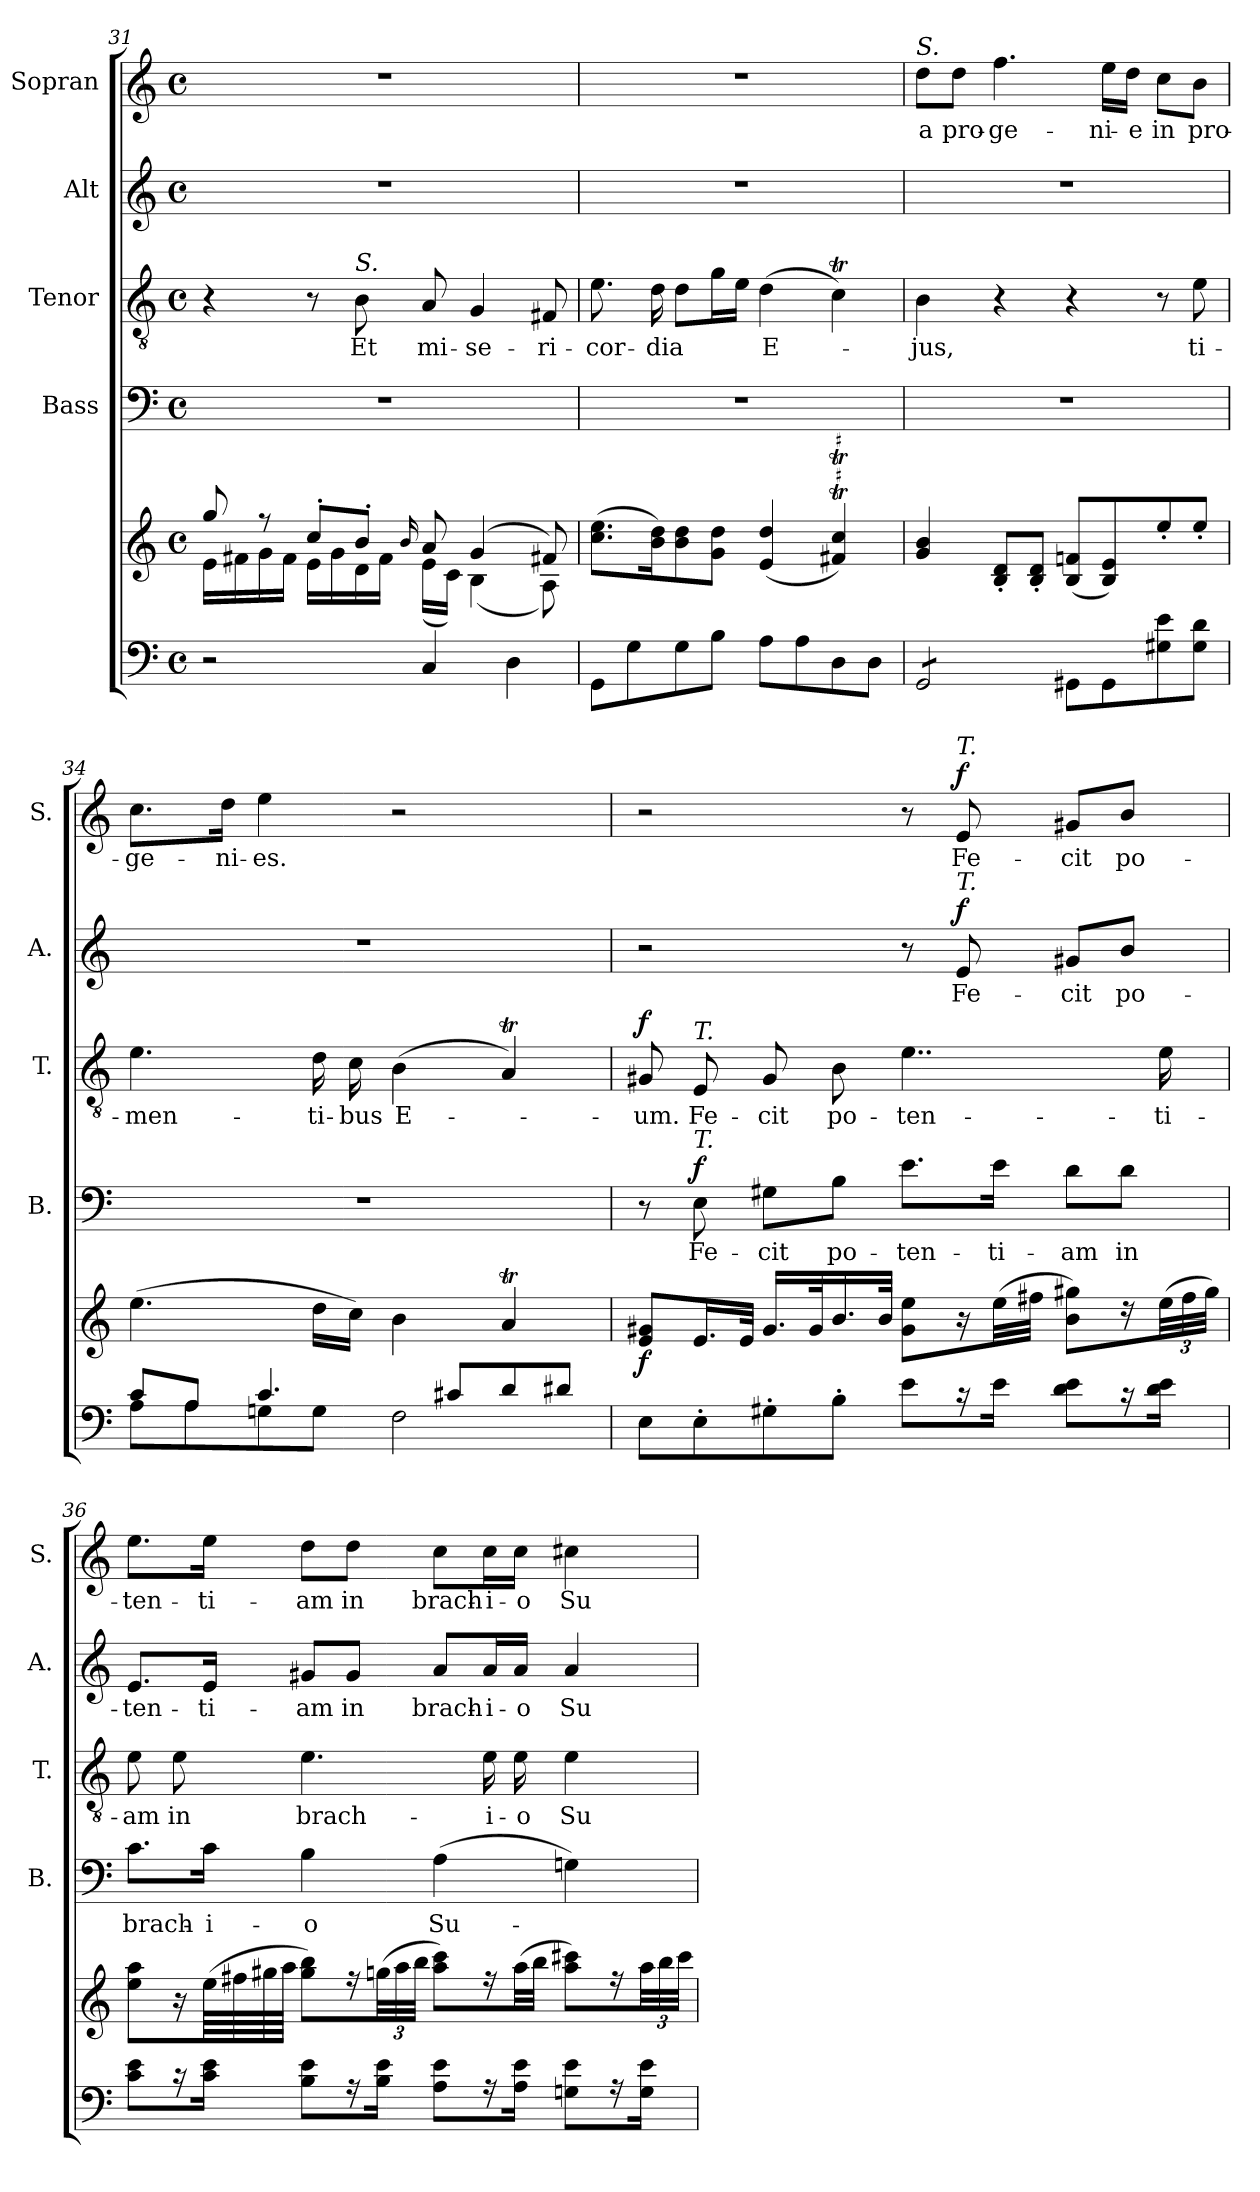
**kern	**kern	**dynam	**kern	**text	**dynam	**kern	**text	**dynam	**kern	**text	**dynam	**kern	**text	**dynam
*part5	*part5	*part5	*part4	*part4	*part4	*part3	*part3	*part3	*part2	*part2	*part2	*part1	*part1	*part1
*staff6	*staff5	*staff5/6	*staff4	*staff4	*staff4	*staff3	*staff3	*staff3	*staff2	*staff2	*staff2	*staff1	*staff1	*staff1
*	*	*	*I"Bass	*	*	*I"Tenor	*	*	*I"Alt	*	*	*I"Sopran	*	*
*	*	*	*I'B.	*	*	*I'T.	*	*	*I'A.	*	*	*I'S.	*	*
!!LO:LB:g=z
*clefF4	*clefG2	*	*clefF4	*	*	*clefGv2	*	*	*clefG2	*	*	*clefG2	*	*
*k[]	*k[]	*	*k[]	*	*	*k[]	*	*	*k[]	*	*	*k[]	*	*
*C:	*C:	*	*C:	*	*	*C:	*	*	*C:	*	*	*C:	*	*
*M4/4	*M4/4	*	*M4/4	*	*	*M4/4	*	*	*M4/4	*	*	*M4/4	*	*
*met(c)	*met(c)	*	*met(c)	*	*	*met(c)	*	*	*met(c)	*	*	*met(c)	*	*
=31	=31	=31	=31	=31	=31	=31	=31	=31	=31	=31	=31	=31	=31	=31
*	*^	*	*	*	*	*	*	*	*	*	*	*	*	*
2r	8gg/	16e\LL	.	1r	.	.	4r	.	.	1r	.	.	1r	.	.
.	.	16f#X\	.	.	.	.	.	.	.	.	.	.	.	.	.
.	8rff	16g\	.	.	.	.	.	.	.	.	.	.	.	.	.
.	.	16f#\JJ	.	.	.	.	.	.	.	.	.	.	.	.	.
.	8cc'>/L	16e\LL	.	.	.	.	8r	.	.	.	.	.	.	.	.
.	.	16g\	.	.	.	.	.	.	.	.	.	.	.	.	.
!	!	!	!	!	!	!	!LO:TX:a:i:t=S.	!	!	!	!	!	!	!	!
!	!	!	!	!	!	!	!	!LO:LY:b	!	!	!	!	!	!	!
.	8b'>/J	16d\	.	.	.	.	8B\	Et	.	.	.	.	.	.	.
.	.	16f#\JJ	.	.	.	.	.	.	.	.	.	.	.	.	.
.	16qqb/	.	.	.	.	.	.	.	.	.	.	.	.	.	.
!	!	!	!	!	!	!	!	!LO:LY:b	!	!	!	!	!	!	!
4C/	8a/	(<16e\LL	.	.	.	.	8A/	mi-	.	.	.	.	.	.	.
.	.	16c\JJ)	.	.	.	.	.	.	.	.	.	.	.	.	.
!	!	!	!	!	!	!	!	!LO:LY:b	!	!	!	!	!	!	!
.	(4g/	(<4B\	.	.	.	.	4G/	-se-	.	.	.	.	.	.	.
4D\	.	.	.	.	.	.	.	.	.	.	.	.	.	.	.
!	!	!	!	!	!	!	!	!LO:LY:b	!	!	!	!	!	!	!
.	8f#X/)	8A\)	.	.	.	.	8F#X/	-ri-	.	.	.	.	.	.	.
=32	=32	=32	=32	=32	=32	=32	=32	=32	=32	=32	=32	=32	=32	=32	=32
!	!	!	!	!	!	!	!	!LO:LY:b	!	!	!	!	!	!	!
*	*v	*v	*	*	*	*	*	*	*	*	*	*	*	*	*
8GG\L	(>8.cc\ 8.ee\L	.	1r	.	.	8.e\	-cor-	.	1r	.	.	1r	.	.
8G\	.	.	.	.	.	.	.	.	.	.	.	.	.	.
!	!	!	!	!	!	!	!LO:LY:b	!	!	!	!	!	!	!
.	16b\ 16dd\k)	.	.	.	.	16d\	-dia	.	.	.	.	.	.	.
8G\	8b\ 8dd\	.	.	.	.	8d\L	.	.	.	.	.	.	.	.
8B\J	8g\ 8dd\J	.	.	.	.	16g\L	.	.	.	.	.	.	.	.
.	.	.	.	.	.	16e\JJ	.	.	.	.	.	.	.	.
!	!	!	!	!	!	!	!LO:LY:b	!	!	!	!	!	!	!
8A\L	(<4e/ 4dd/	.	.	.	.	(>4d\	E-	.	.	.	.	.	.	.
8A\	.	.	.	.	.	.	.	.	.	.	.	.	.	.
8D\	4f#X/T 4cc/T)	.	.	.	.	4cT\)	.	.	.	.	.	.	.	.
8D\J	.	.	.	.	.	.	.	.	.	.	.	.	.	.
=33	=33	=33	=33	=33	=33	=33	=33	=33	=33	=33	=33	=33	=33	=33
!	!	!	!	!	!	!	!	!	!	!	!	!LO:TX:a:i:t=S.	!	!
!	!	!	!	!	!	!	!LO:LY:b	!	!	!	!	!	!LO:LY:b	!
*tremolo	*	*	*	*	*	*	*	*	*	*	*	*	*	*
8GG/L	4g/ 4b/	.	1r	.	.	4B\	-jus,	.	1r	.	.	8dd\L	a	.
!	!	!	!	!	!	!	!	!	!	!	!	!	!LO:LY:b	!
8GG/	.	.	.	.	.	.	.	.	.	.	.	8dd\J	pro-	.
!	!	!	!	!	!	!	!	!	!	!	!	!	!LO:LY:b	!
8GG/	8B/'< 8d/'<L	.	.	.	.	4r	.	.	.	.	.	4.ff\	-ge-	.
8GG/J	8B/'< 8d/'<J	.	.	.	.	.	.	.	.	.	.	.	.	.
*Xtremolo	*	*	*	*	*	*	*	*	*	*	*	*	*	*
8GG#X\L	(<8B/ 8fn/L	.	.	.	.	4r	.	.	.	.	.	.	.	.
!	!	!	!	!	!	!	!	!	!	!	!	!	!LO:LY:b	!
8GG#\	8B/ 8e/)	.	.	.	.	.	.	.	.	.	.	16ee\LL	-ni-	.
!	!	!	!	!	!	!	!	!	!	!	!	!	!LO:LY:b	!
.	.	.	.	.	.	.	.	.	.	.	.	16dd\JJ	-e	.
!	!	!	!	!	!	!	!	!	!	!	!	!	!LO:LY:b	!
8G#X\ 8e\	8ee'</	.	.	.	.	8r	.	.	.	.	.	8cc\L	in	.
!	!	!	!	!	!	!	!LO:LY:b	!	!	!	!	!	!LO:LY:b	!
8G#\ 8d\J	8ee'</J	.	.	.	.	8e\	ti-	.	.	.	.	8b\J	pro-	.
=34	=34	=34	=34	=34	=34	=34	=34	=34	=34	=34	=34	=34	=34	=34
*^	*	*	*	*	*	*	*	*	*	*	*	*	*	*
!	!	!	!	!	!	!	!	!LO:LY:b	!	!	!	!	!	!LO:LY:b	!
8c/L	8A\L	(>4.ee\	.	1r	.	.	4.e\	-men-	.	1r	.	.	8.cc\L	-ge-	.
8A/J	8A\	.	.	.	.	.	.	.	.	.	.	.	.	.	.
!	!	!	!	!	!	!	!	!	!	!	!	!	!	!LO:LY:b	!
.	.	.	.	.	.	.	.	.	.	.	.	.	16dd\Jk	-ni-	.
!	!	!	!	!	!	!	!	!	!	!	!	!	!	!LO:LY:b	!
4.c/	8Gn\	.	.	.	.	.	.	.	.	.	.	.	4ee\	-es.	.
!	!	!	!	!	!	!	!	!LO:LY:b	!	!	!	!	!	!	!
.	8G\J	16dd\LL	.	.	.	.	16d\	-ti-	.	.	.	.	.	.	.
!	!	!	!	!	!	!	!	!LO:LY:b	!	!	!	!	!	!	!
.	.	16cc\JJ)	.	.	.	.	16c\	-bus	.	.	.	.	.	.	.
!	!	!	!	!	!	!	!	!LO:LY:b	!	!	!	!	!	!	!
.	2F\	4b\	.	.	.	.	(>4B\	E-	.	.	.	.	2r	.	.
8c#X/L	.	.	.	.	.	.	.	.	.	.	.	.	.	.	.
8d/	.	4aT/	.	.	.	.	4AT/)	.	.	.	.	.	.	.	.
8d#X/J	.	.	.	.	.	.	.	.	.	.	.	.	.	.	.
*v	*v	*	*	*	*	*	*	*	*	*	*	*	*	*	*
!!LO:PB:g=z
=35	=35	=35	=35	=35	=35	=35	=35	=35	=35	=35	=35	=35	=35	=35
!	!	!LO:DY:b	!	!	!	!	!LO:LY:b	!LO:DY:a	!	!	!	!	!	!
8E\L	8e/ 8g#X/L	f	8r	.	.	8G#X/	-um.	f	2r	.	.	2r	.	.
!	!	!	!	!	!	!LO:TX:a:i:t=T.	!	!	!	!	!	!	!	!
!	!	!	!LO:TX:a:i:t=T.	!	!	!	!	!	!	!	!	!	!	!
!	!	!	!	!LO:LY:b	!LO:DY:a	!	!LO:LY:b	!	!	!	!	!	!	!
8E'>\	16.e/L	.	8E\	Fe-	f	8E/	Fe-	.	.	.	.	.	.	.
.	32e/JJk	.	.	.	.	.	.	.	.	.	.	.	.	.
!	!	!	!	!LO:LY:b	!	!	!LO:LY:b	!	!	!	!	!	!	!
8G#X'>\	16.g#/LL	.	8G#X\L	-cit	.	8G#/	-cit	.	.	.	.	.	.	.
.	32g#/k	.	.	.	.	.	.	.	.	.	.	.	.	.
!	!	!	!	!LO:LY:b	!	!	!LO:LY:b	!	!	!	!	!	!	!
8B'>\J	16.b/	.	8B\J	po-	.	8B\	po-	.	.	.	.	.	.	.
.	32b/JJk	.	.	.	.	.	.	.	.	.	.	.	.	.
!	!	!	!	!LO:LY:b	!	!	!LO:LY:b	!	!	!	!	!	!	!
8e\L	8g#\ 8ee\L	.	8.e\L	-ten-	.	4..e\	-ten-	.	8r	.	.	8r	.	.
!	!	!	!	!	!	!	!	!	!	!	!	!LO:TX:a:i:t=T.	!	!
!	!	!	!	!	!	!	!	!	!LO:TX:a:i:t=T.	!	!	!	!	!
!	!	!	!	!	!	!	!	!	!	!LO:LY:b	!LO:DY:a	!	!LO:LY:b	!LO:DY:a
16r	16r	.	.	.	.	.	.	.	8e/	Fe-	f	8e/	Fe-	f
!	!	!	!	!LO:LY:b	!	!	!	!	!	!	!	!	!	!
16e\Jk	(>32ee\LL	.	16e\Jk	-ti-	.	.	.	.	.	.	.	.	.	.
.	32ff#X\JJJ	.	.	.	.	.	.	.	.	.	.	.	.	.
!	!	!	!	!LO:LY:b	!	!	!	!	!	!LO:LY:b	!	!	!LO:LY:b	!
8d\ 8e\L	8b\ 8gg#X\L)	.	8d\L	-am	.	.	.	.	8g#X/L	-cit	.	8g#X/L	-cit	.
!	!	!	!	!LO:LY:b	!	!	!	!	!	!LO:LY:b	!	!	!LO:LY:b	!
16r	16r	.	8d\J	in	.	.	.	.	8b/J	po-	.	8b/J	po-	.
!	!	!	!	!	!	!	!LO:LY:b	!	!	!	!	!	!	!
16d\ 16e\Jk	(>48ee\LL	.	.	.	.	16e\	-ti-	.	.	.	.	.	.	.
.	48ff#\	.	.	.	.	.	.	.	.	.	.	.	.	.
.	48gg#\JJJ)	.	.	.	.	.	.	.	.	.	.	.	.	.
=36	=36	=36	=36	=36	=36	=36	=36	=36	=36	=36	=36	=36	=36	=36
!	!	!	!	!LO:LY:b	!	!	!LO:LY:b	!	!	!LO:LY:b	!	!	!LO:LY:b	!
8c\ 8e\L	8ee\ 8aa\L	.	8.c\L	brach-	.	8e\	-am	.	8.e/L	-ten-	.	8.ee\L	-ten-	.
!	!	!	!	!	!	!	!LO:LY:b	!	!	!	!	!	!	!
16r	16r	.	.	.	.	8e\	in	.	.	.	.	.	.	.
!	!	!	!	!LO:LY:b	!	!	!	!	!	!LO:LY:b	!	!	!LO:LY:b	!
16c\ 16e\Jk	(>64ee\LLL	.	16c\Jk	-i-	.	.	.	.	16e/Jk	-ti-	.	16ee\Jk	-ti-	.
.	64ff#X\	.	.	.	.	.	.	.	.	.	.	.	.	.
.	64gg#X\	.	.	.	.	.	.	.	.	.	.	.	.	.
.	64aa\JJJJ	.	.	.	.	.	.	.	.	.	.	.	.	.
!	!	!	!	!LO:LY:b	!	!	!LO:LY:b	!	!	!LO:LY:b	!	!	!LO:LY:b	!
8B\ 8e\L	8gg#\ 8bb\L)	.	4B\	-o	.	4.e\	brach-	.	8g#X/L	-am	.	8dd\L	-am	.
!	!	!	!	!	!	!	!	!	!	!LO:LY:b	!	!	!LO:LY:b	!
16r	16r	.	.	.	.	.	.	.	8g#/J	in	.	8dd\J	in	.
16B\ 16e\Jk	(>48ggn\LL	.	.	.	.	.	.	.	.	.	.	.	.	.
.	48aa\	.	.	.	.	.	.	.	.	.	.	.	.	.
.	48bb\JJJ	.	.	.	.	.	.	.	.	.	.	.	.	.
!	!	!	!	!LO:LY:b	!	!	!	!	!	!LO:LY:b	!	!	!LO:LY:b	!
8A\ 8e\L	8aa\ 8ccc\L)	.	(>4A\	Su-	.	.	.	.	8a/L	brach-	.	8cc\L	brach-	.
!	!	!	!	!	!	!	!LO:LY:b	!	!	!LO:LY:b	!	!	!LO:LY:b	!
16r	16r	.	.	.	.	16e\	-i-	.	16a/L	-i-	.	16cc\L	-i-	.
!	!	!	!	!	!	!	!LO:LY:b	!	!	!LO:LY:b	!	!	!LO:LY:b	!
16A\ 16e\Jk	(>32aa\LL	.	.	.	.	16e\	-o	.	16a/JJ	-o	.	16cc\JJ	-o	.
.	32bb\JJJ	.	.	.	.	.	.	.	.	.	.	.	.	.
!	!	!	!	!	!	!	!LO:LY:b	!	!	!LO:LY:b	!	!	!LO:LY:b	!
8Gn\ 8e\L	8aa\ 8ccc#X\L)	.	4Gn\)	.	.	4e\	Su-	.	4a/	Su-	.	4cc#X\	Su-	.
16r	16r	.	.	.	.	.	.	.	.	.	.	.	.	.
16G\ 16e\Jk	48aa\LL	.	.	.	.	.	.	.	.	.	.	.	.	.
.	48bb\	.	.	.	.	.	.	.	.	.	.	.	.	.
.	48ccc#\JJJ	.	.	.	.	.	.	.	.	.	.	.	.	.
=	=	=	=	=	=	=	=	=	=	=	=	=	=	=
*-	*-	*-	*-	*-	*-	*-	*-	*-	*-	*-	*-	*-	*-	*-
